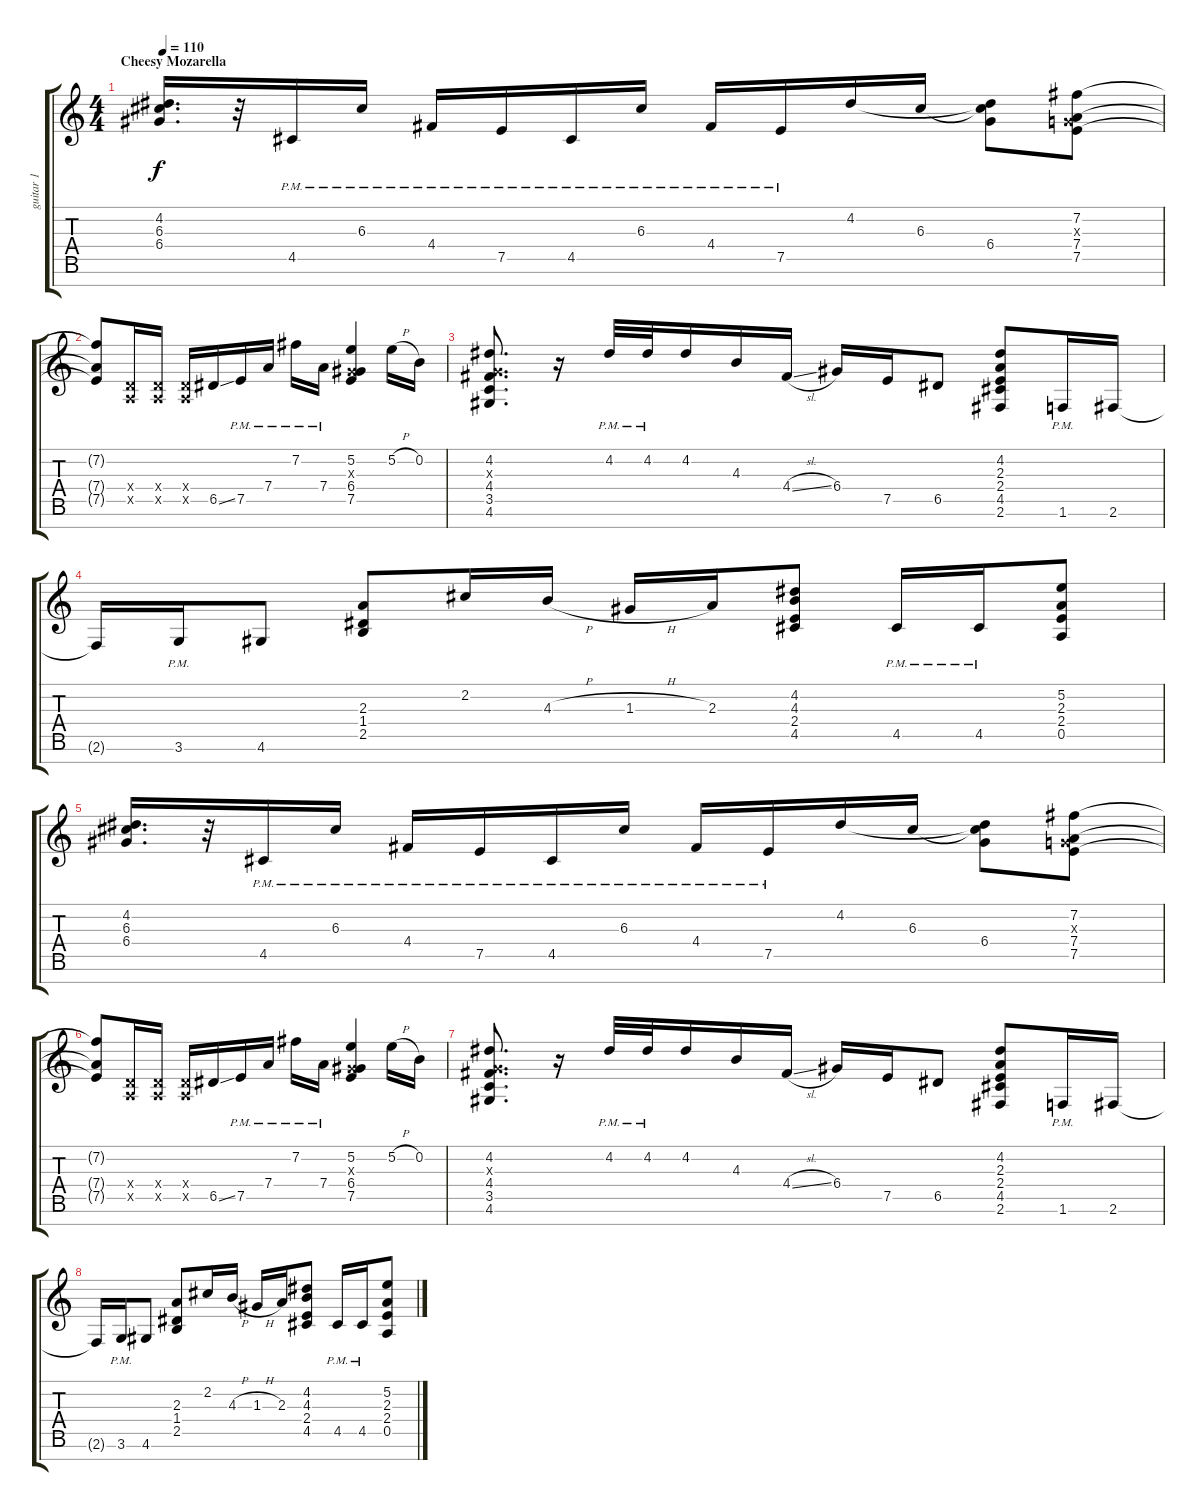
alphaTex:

\track ("guitar 1" "guitar 1") {instrument acousticguitarsteel}
\staff {score tabs}
\tuning (E4 B3 G3 D3 A2 E2 B1) {hide}
\ts (4 4)
\section ("" "Cheesy Mozarella")
\tempo 110
\clef g2
\ks c
(4.2 6.3 6.4).16{d dy f instrument overdrivenguitar} r.32 4.5{pm}.16 6.3{pm}.16 4.4{pm}.16 7.5{pm}.16 4.5{pm}.16 6.3{pm}.16 4.4{pm}.16 7.5{pm}.16 4.2.16 6.3.16 (4.2{t} 6.3{t} 6.4).8 (7.2 0.3{x} 7.4 7.5).8 |
(7.2{t} 7.4{t} 7.5{t}).8 (0.4{x} 0.5{x}).16 (0.4{x} 0.5{x}).16 (0.4{x} 0.5{x}).16 6.5{ss}.16 7.5{pm}.16 7.4{pm}.16 7.2{pm}.16 7.4{pm}.16 (5.2 0.3{x} 6.4 7.5).4 5.2{h}.16 0.2.16 |
(4.2 0.3{x} 4.4 3.5 4.6).8{d} r.16 4.2{pm}.32 4.2{pm}.32 4.2.16 4.3.16 4.4{sl}.16 6.4.16 7.5.16 6.5.8 (4.2 2.3 2.4 4.5 2.6).8 1.6{pm}.16 2.6.16 |
2.6{t}.16 3.6{pm}.16 4.6.8 (2.3 1.4 2.5).8 2.2.16 4.3{h}.16 1.3{h}.16 2.3.16 (4.2 4.3 2.4 4.5).8 4.5{pm}.16 4.5{pm}.16 (5.2 2.3 2.4 0.5).8 |
(4.2 6.3 6.4).16{d instrument overdrivenguitar} r.32 4.5{pm}.16 6.3{pm}.16 4.4{pm}.16 7.5{pm}.16 4.5{pm}.16 6.3{pm}.16 4.4{pm}.16 7.5{pm}.16 4.2.16 6.3.16 (4.2{t} 6.3{t} 6.4).8 (7.2 0.3{x} 7.4 7.5).8 |
(7.2{t} 7.4{t} 7.5{t}).8 (0.4{x} 0.5{x}).16 (0.4{x} 0.5{x}).16 (0.4{x} 0.5{x}).16 6.5{ss}.16 7.5{pm}.16 7.4{pm}.16 7.2{pm}.16 7.4{pm}.16 (5.2 0.3{x} 6.4 7.5).4 5.2{h}.16 0.2.16 |
(4.2 0.3{x} 4.4 3.5 4.6).8{d} r.16 4.2{pm}.32 4.2{pm}.32 4.2.16 4.3.16 4.4{sl}.16 6.4.16 7.5.16 6.5.8 (4.2 2.3 2.4 4.5 2.6).8 1.6{pm}.16 2.6.16 |
2.6{t}.16 3.6{pm}.16 4.6.8 (2.3 1.4 2.5).8 2.2.16 4.3{h}.16 1.3{h}.16 2.3.16 (4.2 4.3 2.4 4.5).8 4.5{pm}.16 4.5{pm}.16 (5.2 2.3 2.4 0.5).8
